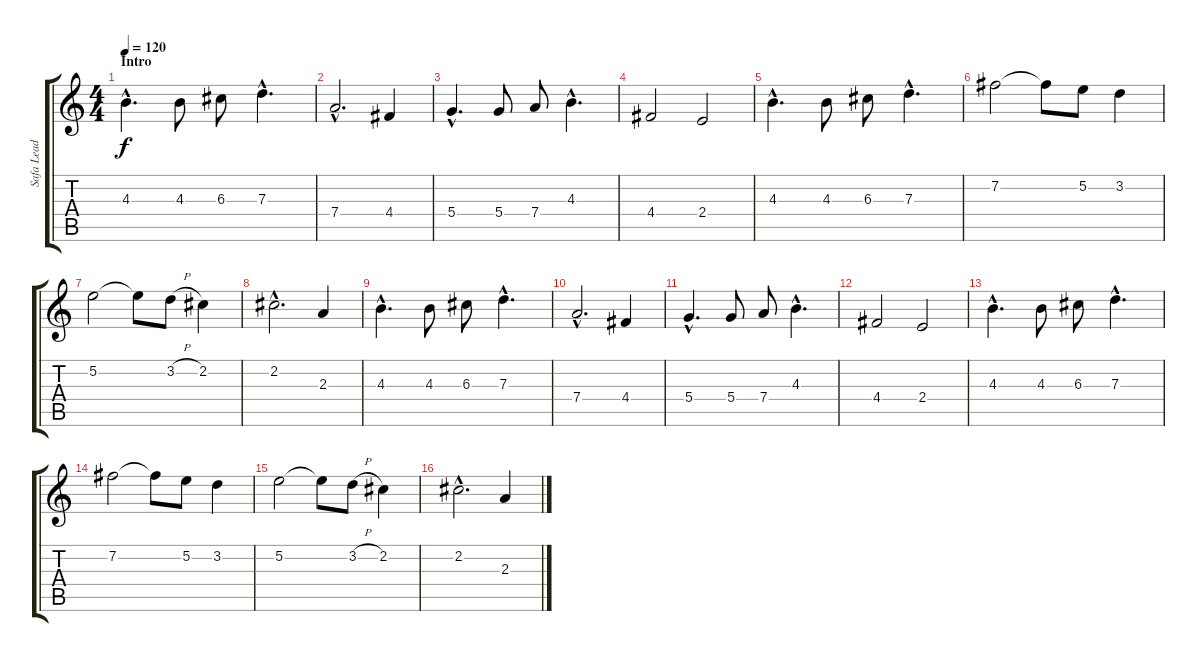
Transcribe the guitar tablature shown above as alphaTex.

\track ("Safa Lead" "Safa Lead") {instrument distortionguitar}
\staff {score tabs}
\tuning (E4 B3 G3 D3 A2 E2) {hide}
\ts (4 4)
\section ("" "Intro")
\tempo 120
\clef g2
\ks c
4.3{hac}.4{d dy f instrument distortionguitar} 4.3.8 6.3.8 7.3{hac}.4{d} |
7.4{hac}.2{d} 4.4.4 |
5.4{hac}.4{d} 5.4.8 7.4.8 4.3{hac}.4{d} |
4.4.2 2.4.2 |
4.3{hac}.4{d} 4.3.8 6.3.8 7.3{hac}.4{d} |
7.2.2 7.2{t}.8 5.2.8 3.2.4 |
5.2.2 5.2{t}.8 3.2{h}.8 2.2.4 |
2.2{hac}.2{d} 2.3.4 |
4.3{hac}.4{d} 4.3.8 6.3.8 7.3{hac}.4{d} |
7.4{hac}.2{d} 4.4.4 |
5.4{hac}.4{d} 5.4.8 7.4.8 4.3{hac}.4{d} |
4.4.2 2.4.2 |
4.3{hac}.4{d} 4.3.8 6.3.8 7.3{hac}.4{d} |
7.2.2 7.2{t}.8 5.2.8 3.2.4 |
5.2.2 5.2{t}.8 3.2{h}.8 2.2.4 |
2.2{hac}.2{d} 2.3.4
